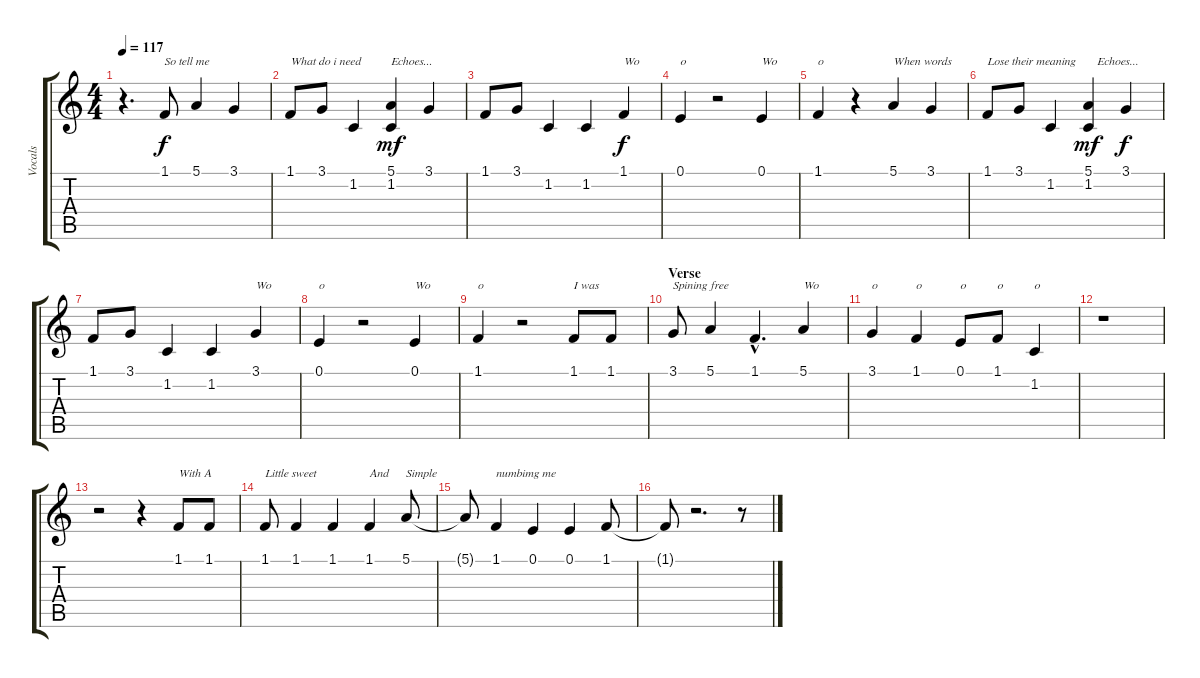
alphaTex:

\track ("Vocals" "Vocals") {instrument lead2sawtooth}
\staff {score tabs}
\tuning (E4 B3 G3 D3 A2 E2) {hide}
\ts (4 4)
\tempo 117
\clef g2
\ks c
r.4{d dy f} 1.1.8{txt "So tell me"} 5.1.4 3.1.4 |
1.1.8{txt "What do i need"} 3.1.8 1.2.4 (5.1 1.2).4{txt "Echoes..." dy mf} 3.1.4 |
1.1.8 3.1.8 1.2.4 1.2.4 1.1.4{txt "Wo" dy f} |
0.1.4{txt "o"} r.2 0.1.4{txt "Wo"} |
1.1.4{txt "o"} r.4 5.1.4{txt "When words"} 3.1.4 |
1.1.8{txt "Lose their meaning"} 3.1.8 1.2.4 (5.1 1.2).4{txt "   Echoes..." dy mf} 3.1.4{dy f} |
1.1.8 3.1.8 1.2.4 1.2.4 3.1.4{txt "Wo"} |
0.1.4{txt "o"} r.2 0.1.4{txt "Wo"} |
1.1.4{txt "o"} r.2 1.1.8{txt "I was"} 1.1.8 |
\section ("" "Verse")
3.1.8{txt "Spining free"} 5.1.4 1.1{hac}.4{d} 5.1.4{txt "Wo"} |
3.1.4{txt "o"} 1.1.4{txt "o"} 0.1.8{txt "o"} 1.1.8{txt "o"} 1.2.4{txt "o"} |
r.1 |
r.2 r.4 1.1.8{txt "With A"} 1.1.8 |
1.1.8{txt "Little sweet"} 1.1.4 1.1.4 1.1.4{txt "And"} 5.1.8{txt "Simple "} |
5.1{t}.8 1.1.4{txt "numbimg me"} 0.1.4 0.1.4 1.1.8 |
1.1{t}.8 r.2{d} r.8
